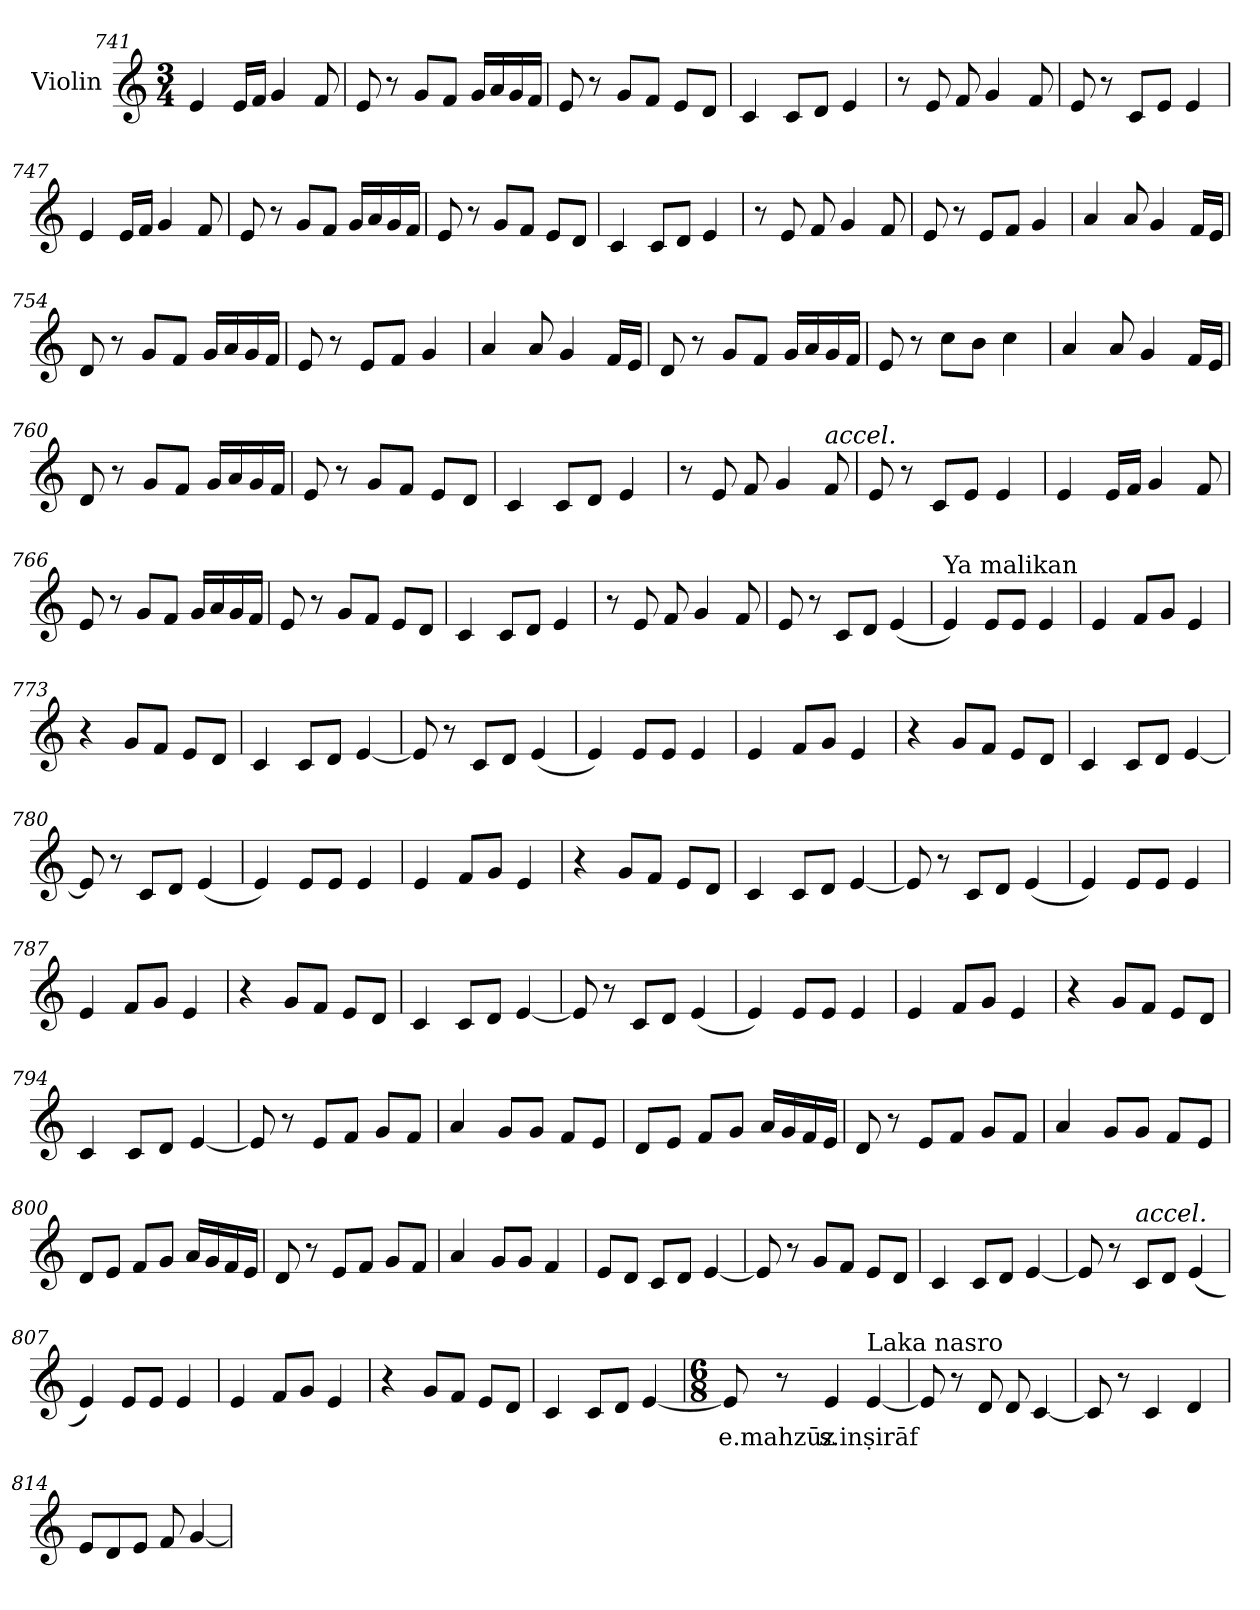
**kern	**text
*part1	*part1
*staff1	*staff1
*I"Violin	*
*clefG2	*
*k[]	*
*M3/4	*
=741	=741
4e/	.
16e/LL	.
16f/JJ	.
4g/	.
8f/	.
=742	=742
8e/	.
8r	.
8g/L	.
8f/J	.
16g/LL	.
16a/	.
16g/	.
16f/JJ	.
=743	=743
8e/	.
8r	.
8g/L	.
8f/J	.
8e/L	.
8d/J	.
=744	=744
4c/	.
8c/L	.
8d/J	.
4e/	.
!!LO:LB:g=z
=745	=745
8r	.
8e/	.
8f/	.
4g/	.
8f/	.
=746	=746
8e/	.
8r	.
8c/L	.
8e/J	.
4e/	.
=747	=747
4e/	.
16e/LL	.
16f/JJ	.
4g/	.
8f/	.
=748	=748
8e/	.
8r	.
8g/L	.
8f/J	.
16g/LL	.
16a/	.
16g/	.
16f/JJ	.
=749	=749
8e/	.
8r	.
8g/L	.
8f/J	.
8e/L	.
8d/J	.
=750	=750
4c/	.
8c/L	.
8d/J	.
4e/	.
!!LO:LB:g=z
=751	=751
8r	.
8e/	.
8f/	.
4g/	.
8f/	.
=752	=752
8e/	.
8r	.
8e/L	.
8f/J	.
4g/	.
=753	=753
4a/	.
8a/	.
4g/	.
16f/LL	.
16e/JJ	.
=754	=754
8d/	.
8r	.
8g/L	.
8f/J	.
16g/LL	.
16a/	.
16g/	.
16f/JJ	.
=755	=755
8e/	.
8r	.
8e/L	.
8f/J	.
4g/	.
=756	=756
4a/	.
8a/	.
4g/	.
16f/LL	.
16e/JJ	.
!!LO:LB:g=z
=757	=757
8d/	.
8r	.
8g/L	.
8f/J	.
16g/LL	.
16a/	.
16g/	.
16f/JJ	.
=758	=758
8e/	.
8r	.
8cc\L	.
8b\J	.
4cc\	.
=759	=759
4a/	.
8a/	.
4g/	.
16f/LL	.
16e/JJ	.
=760	=760
8d/	.
8r	.
8g/L	.
8f/J	.
16g/LL	.
16a/	.
16g/	.
16f/JJ	.
=761	=761
8e/	.
8r	.
8g/L	.
8f/J	.
8e/L	.
8d/J	.
=762	=762
4c/	.
8c/L	.
8d/J	.
4e/	.
!!LO:LB:g=z
=763	=763
8r	.
8e/	.
8f/	.
4g/	.
!LO:TX:a:i:t=accel.	!
8f/	.
=764	=764
8e/	.
8r	.
8c/L	.
8e/J	.
4e/	.
=765	=765
4e/	.
16e/LL	.
16f/JJ	.
4g/	.
8f/	.
=766	=766
8e/	.
8r	.
8g/L	.
8f/J	.
16g/LL	.
16a/	.
16g/	.
16f/JJ	.
=767	=767
8e/	.
8r	.
8g/L	.
8f/J	.
8e/L	.
8d/J	.
=768	=768
4c/	.
8c/L	.
8d/J	.
4e/	.
!!LO:LB:g=z
=769	=769
8r	.
8e/	.
8f/	.
4g/	.
8f/	.
=770	=770
*MM100	*
8e/	.
8r	.
8c/L	.
8d/J	.
(<4e/	.
=771	=771
!LO:TX:a:t=Ya malikan	!
4e/)	.
8e/L	.
8e/J	.
4e/	.
=772	=772
4e/	.
8f/L	.
8g/J	.
4e/	.
=773	=773
4r	.
8g/L	.
8f/J	.
8e/L	.
8d/J	.
=774	=774
4c/	.
8c/L	.
8d/J	.
[4e/	.
!!LO:LB:g=z
=775	=775
8e/]	.
8r	.
8c/L	.
8d/J	.
(<4e/	.
=776	=776
4e/)	.
8e/L	.
8e/J	.
4e/	.
=777	=777
4e/	.
8f/L	.
8g/J	.
4e/	.
=778	=778
4r	.
8g/L	.
8f/J	.
8e/L	.
8d/J	.
=779	=779
4c/	.
8c/L	.
8d/J	.
[4e/	.
=780	=780
8e/]	.
8r	.
8c/L	.
8d/J	.
(<4e/	.
=781	=781
4e/)	.
8e/L	.
8e/J	.
4e/	.
!!LO:LB:g=z
=782	=782
4e/	.
8f/L	.
8g/J	.
4e/	.
=783	=783
4r	.
8g/L	.
8f/J	.
8e/L	.
8d/J	.
=784	=784
4c/	.
8c/L	.
8d/J	.
[4e/	.
=785	=785
8e/]	.
8r	.
8c/L	.
8d/J	.
(<4e/	.
=786	=786
4e/)	.
8e/L	.
8e/J	.
4e/	.
=787	=787
4e/	.
8f/L	.
8g/J	.
4e/	.
=788	=788
4r	.
8g/L	.
8f/J	.
8e/L	.
8d/J	.
!!LO:PB:g=z
=789	=789
4c/	.
8c/L	.
8d/J	.
[4e/	.
=790	=790
8e/]	.
8r	.
8c/L	.
8d/J	.
(<4e/	.
=791	=791
4e/)	.
8e/L	.
8e/J	.
4e/	.
=792	=792
4e/	.
8f/L	.
8g/J	.
4e/	.
=793	=793
4r	.
8g/L	.
8f/J	.
8e/L	.
8d/J	.
=794	=794
4c/	.
8c/L	.
8d/J	.
[4e/	.
!!LO:LB:g=z
=795	=795
8e/]	.
8r	.
8e/L	.
8f/J	.
8g/L	.
8f/J	.
=796	=796
4a/	.
8g/L	.
8g/J	.
8f/L	.
8e/J	.
=797	=797
8d/L	.
8e/J	.
8f/L	.
8g/J	.
16a/LL	.
16g/	.
16f/	.
16e/JJ	.
=798	=798
8d/	.
8r	.
8e/L	.
8f/J	.
8g/L	.
8f/J	.
=799	=799
4a/	.
8g/L	.
8g/J	.
8f/L	.
8e/J	.
=800	=800
8d/L	.
8e/J	.
8f/L	.
8g/J	.
16a/LL	.
16g/	.
16f/	.
16e/JJ	.
!!LO:LB:g=z
=801	=801
8d/	.
8r	.
8e/L	.
8f/J	.
8g/L	.
8f/J	.
=802	=802
4a/	.
8g/L	.
8g/J	.
4f/	.
=803	=803
8e/L	.
8d/J	.
8c/L	.
8d/J	.
[4e/	.
=804	=804
8e/]	.
8r	.
8g/L	.
8f/J	.
8e/L	.
8d/J	.
=805	=805
4c/	.
8c/L	.
8d/J	.
[4e/	.
=806	=806
8e/]	.
8r	.
!LO:TX:a:i:t=accel.	!
8c/L	.
8d/J	.
(<4e/	.
!!LO:LB:g=z
=807	=807
4e/)	.
8e/L	.
8e/J	.
4e/	.
=808	=808
4e/	.
8f/L	.
8g/J	.
4e/	.
=809	=809
4r	.
8g/L	.
8f/J	.
8e/L	.
8d/J	.
=810	=810
4c/	.
8c/L	.
8d/J	.
[4e/	.
=811	=811
*M6/8	*
*MM120	*
!	!LO:LY:b
8e/]	e.mahzūz
8r	.
!	!LO:LY:b
4e/	s.inṣirāf
!LO:TX:a:t=Laka nasro	!
[4e/	.
=812	=812
8e/]	.
8r	.
8d/	.
8d/	.
[4c/	.
!!LO:LB:g=z
=813	=813
8c/]	.
8r	.
4c/	.
4d/	.
=814	=814
8e/L	.
8d/	.
8e/J	.
8f/	.
[4g/	.
=	=
*-	*-
